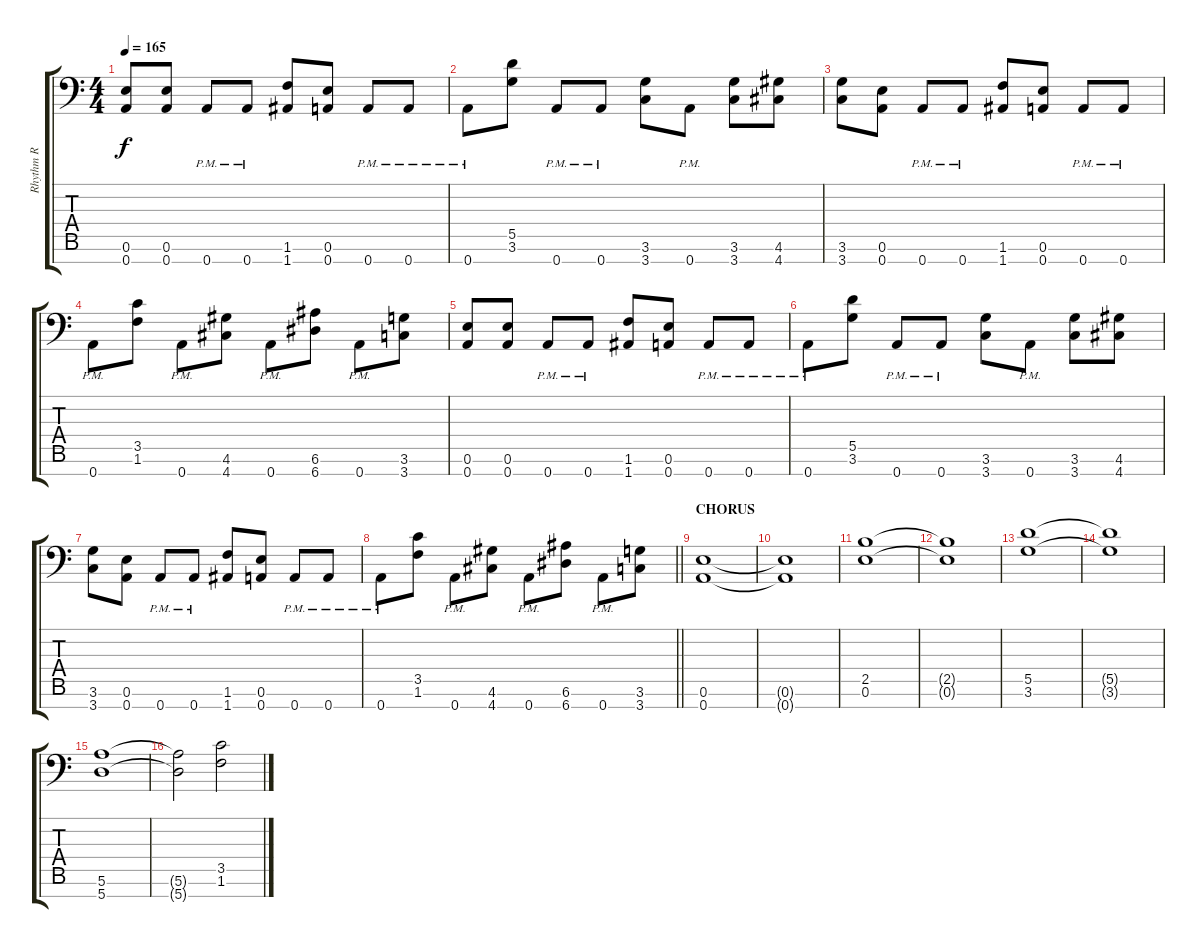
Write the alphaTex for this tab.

\track ("Rhythm R" "Rhythm R") {instrument overdrivenguitar}
\staff {score tabs}
\tuning (E4 B3 G3 D3 A2 E2 A1) {hide}
\ts (4 4)
\tempo 165
\clef f4
\ks c
(0.6 0.7).8{dy f} (0.6 0.7).8 0.7{pm}.8 0.7{pm}.8 (1.6 1.7).8 (0.6 0.7).8 0.7{pm}.8 0.7{pm}.8 |
0.7{pm}.8 (5.5 3.6).8 0.7{pm}.8 0.7{pm}.8 (3.6 3.7).8 0.7{pm}.8 (3.6 3.7).8 (4.6 4.7).8 |
(3.6 3.7).8 (0.6 0.7).8 0.7{pm}.8 0.7{pm}.8 (1.6 1.7).8 (0.6 0.7).8 0.7{pm}.8 0.7{pm}.8 |
0.7{pm}.8 (3.5 1.6).8 0.7{pm}.8 (4.6 4.7).8 0.7{pm}.8 (6.6 6.7).8 0.7{pm}.8 (3.6 3.7).8 |
(0.6 0.7).8 (0.6 0.7).8 0.7{pm}.8 0.7{pm}.8 (1.6 1.7).8 (0.6 0.7).8 0.7{pm}.8 0.7{pm}.8 |
0.7{pm}.8 (5.5 3.6).8 0.7{pm}.8 0.7{pm}.8 (3.6 3.7).8 0.7{pm}.8 (3.6 3.7).8 (4.6 4.7).8 |
(3.6 3.7).8 (0.6 0.7).8 0.7{pm}.8 0.7{pm}.8 (1.6 1.7).8 (0.6 0.7).8 0.7{pm}.8 0.7{pm}.8 |
\barLineRight lightlight
0.7{pm}.8 (3.5 1.6).8 0.7{pm}.8 (4.6 4.7).8 0.7{pm}.8 (6.6 6.7).8 0.7{pm}.8 (3.6 3.7).8 |
\section ("" "CHORUS")
(0.6 0.7).1 |
(0.6{t} 0.7{t}).1 |
(2.5 0.6).1 |
(2.5{t} 0.6{t}).1 |
(5.5 3.6).1 |
(5.5{t} 3.6{t}).1 |
(5.6 5.7).1 |
(5.6{t} 5.7{t}).2 (3.5 1.6).2
